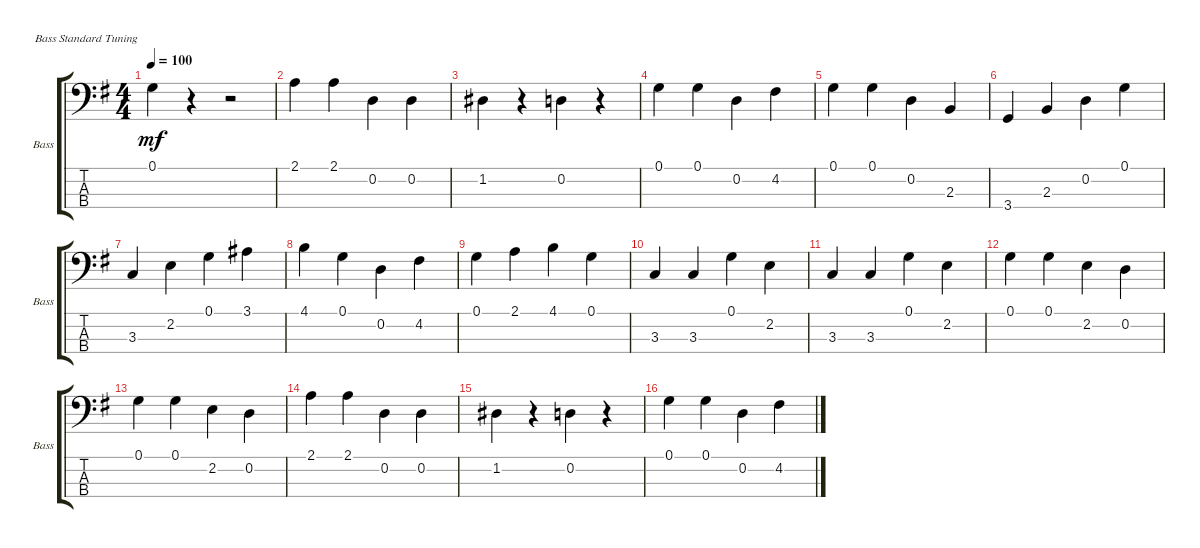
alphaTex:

\defaultSystemsLayout 4
\bracketExtendMode groupsimilarinstruments
\useSystemSignSeparator
\singleTrackTrackNamePolicy allsystems
\multiTrackTrackNamePolicy allsystems
\firstSystemTrackNameOrientation horizontal
\otherSystemsTrackNameOrientation horizontal
\track ("Electric Bass" "Bass") {instrument electricbassfinger}
\staff {score tabs}
\tuning (G2 D2 A1 E1)
\ts (4 4)
\tempo 100
\clef f4
\ks eminor
0.1.4{dy mf} r.4 r.2 |
2.1.4 2.1.4 0.2.4 0.2.4 |
1.2.4 r.4 0.2.4 r.4 |
0.1.4 0.1.4 0.2.4 4.2.4 |
0.1.4 0.1.4 0.2.4 2.3.4 |
3.4.4 2.3.4 0.2.4 0.1.4 |
3.3.4 2.2.4 0.1.4 3.1.4 |
4.1.4 0.1.4 0.2.4 4.2.4 |
0.1.4 2.1.4 4.1.4 0.1.4 |
3.3.4 3.3.4 0.1.4 2.2.4 |
3.3.4 3.3.4 0.1.4 2.2.4 |
0.1.4 0.1.4 2.2.4 0.2.4 |
0.1.4 0.1.4 2.2.4 0.2.4 |
2.1.4 2.1.4 0.2.4 0.2.4 |
1.2.4 r.4 0.2.4 r.4 |
0.1.4 0.1.4 0.2.4 4.2.4
